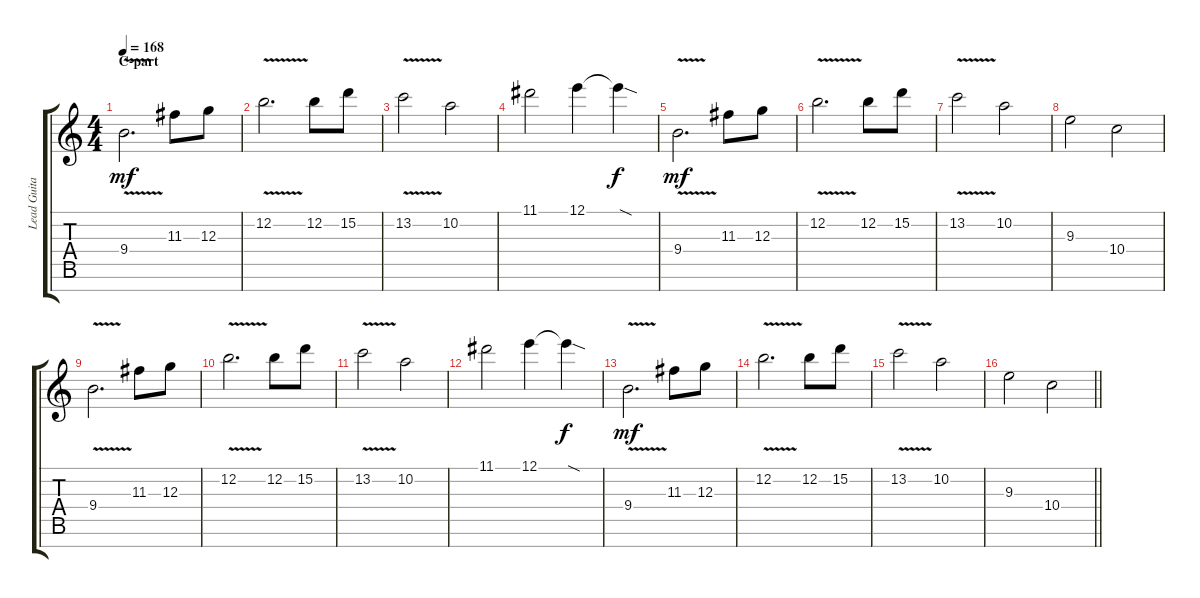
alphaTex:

\track ("Lead Guitar" "Lead Guita") {instrument distortionguitar}
\staff {score tabs}
\tuning (E4 B3 G3 D3 A2 E2 B1) {hide}
\ts (4 4)
\section ("" "C-part")
\tempo 168
\clef g2
\ks c
9.4{v}.2{d dy mf} 11.3.8 12.3.8 |
12.2{v}.2{d} 12.2.8 15.2.8 |
13.2{v}.2 10.2.2 |
11.1.2 12.1.4 12.1{sod t}.4{dy f} |
9.4{v}.2{d dy mf} 11.3.8 12.3.8 |
12.2{v}.2{d} 12.2.8 15.2.8 |
13.2{v}.2 10.2.2 |
9.3.2 10.4.2 |
9.4{v}.2{d} 11.3.8 12.3.8 |
12.2{v}.2{d} 12.2.8 15.2.8 |
13.2{v}.2 10.2.2 |
11.1.2 12.1.4 12.1{sod t}.4{dy f} |
9.4{v}.2{d dy mf} 11.3.8 12.3.8 |
12.2{v}.2{d} 12.2.8 15.2.8 |
13.2{v}.2 10.2.2 |
\barLineRight lightlight
9.3.2 10.4.2
